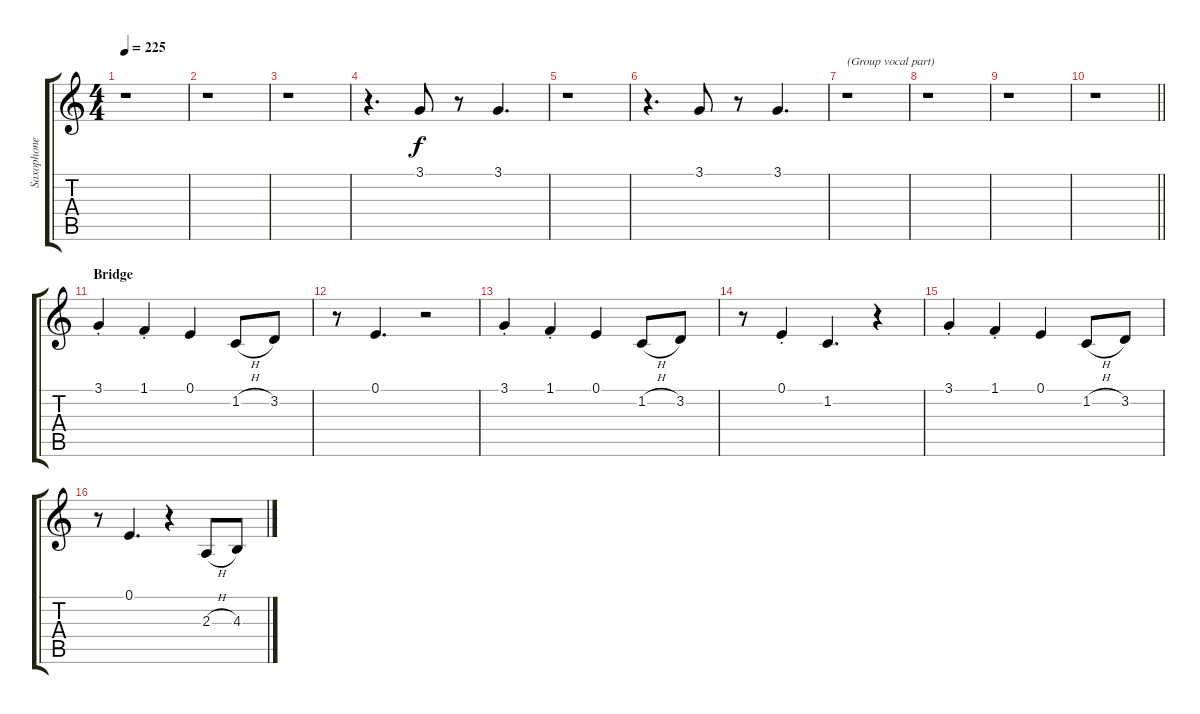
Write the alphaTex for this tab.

\track ("Saxophone" "Saxophone") {instrument altosax}
\staff {score tabs}
\tuning (E4 B3 G3 D3 A2 E2) {hide}
\ts (4 4)
\tempo 225
\clef g2
\ks c
r.1{dy f} |
r.1 |
r.1 |
r.4{d} 3.1.8 r.8 3.1.4{d} |
r.1 |
r.4{d} 3.1.8 r.8 3.1.4{d} |
r.1{txt "(Group vocal part)"} |
r.1 |
r.1 |
\barLineRight lightlight
r.1 |
\section ("" "Bridge")
3.1{st}.4 1.1{st}.4 0.1.4 1.2{h}.8 3.2.8 |
r.8 0.1.4{d} r.2 |
3.1{st}.4 1.1{st}.4 0.1.4 1.2{h}.8 3.2.8 |
r.8 0.1{st}.4 1.2.4{d} r.4 |
3.1{st}.4 1.1{st}.4 0.1.4 1.2{h}.8 3.2.8 |
r.8 0.1.4{d} r.4 2.3{h}.8 4.3.8
